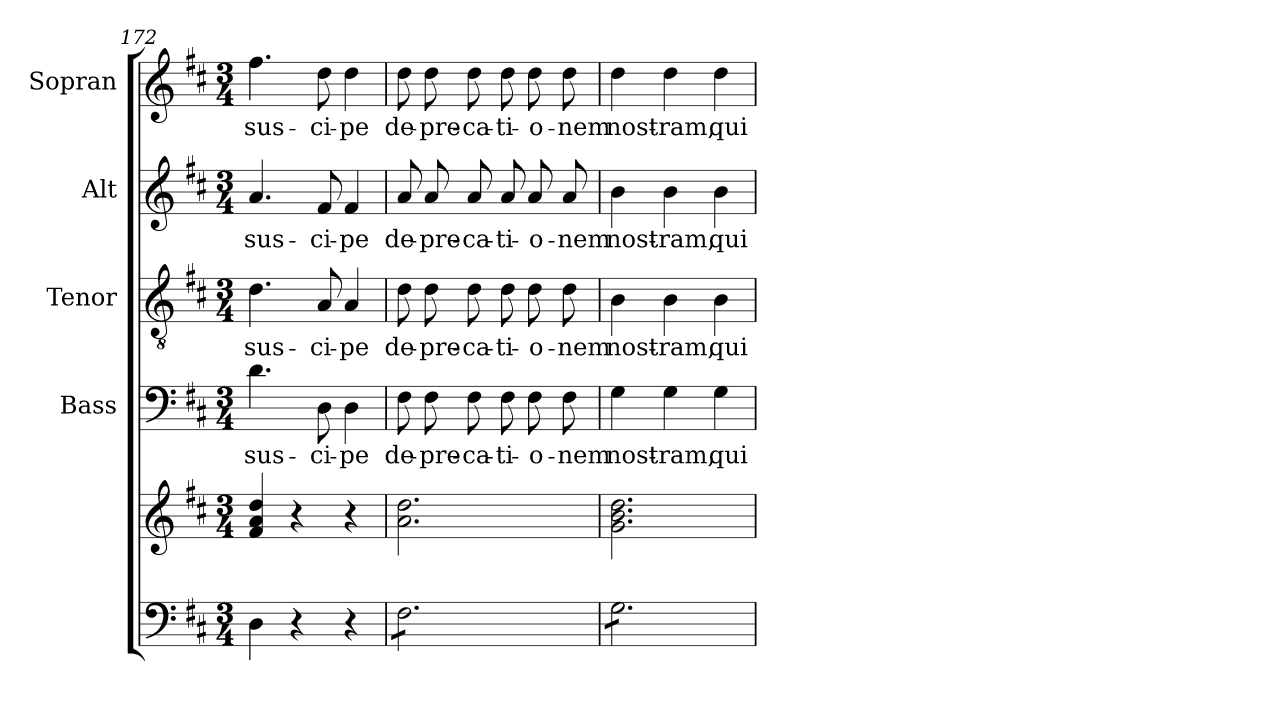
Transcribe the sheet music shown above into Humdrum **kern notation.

**kern	**kern	**kern	**text	**kern	**text	**kern	**text	**kern	**text
*part5	*part5	*part4	*part4	*part3	*part3	*part2	*part2	*part1	*part1
*staff6	*staff5	*staff4	*staff4	*staff3	*staff3	*staff2	*staff2	*staff1	*staff1
*	*	*I"Bass	*	*I"Tenor	*	*I"Alt	*	*I"Sopran	*
*	*	*I'B.	*	*I'T.	*	*I'A.	*	*I'S.	*
*clefF4	*clefG2	*clefF4	*	*clefGv2	*	*clefG2	*	*clefG2	*
*k[f#c#]	*k[f#c#]	*k[f#c#]	*	*k[f#c#]	*	*k[f#c#]	*	*k[f#c#]	*
*D:	*D:	*D:	*	*D:	*	*D:	*	*D:	*
*M3/4	*M3/4	*M3/4	*	*M3/4	*	*M3/4	*	*M3/4	*
=172	=172	=172	=172	=172	=172	=172	=172	=172	=172
!	!	!	!LO:LY:b	!	!LO:LY:b	!	!LO:LY:b	!	!LO:LY:b
4D\	4f#/ 4a/ 4dd/	4.d\	sus-	4.d\	sus-	4.a/	sus-	4.ff#\	sus-
4r	4r	.	.	.	.	.	.	.	.
!	!	!	!LO:LY:b	!	!LO:LY:b	!	!LO:LY:b	!	!LO:LY:b
.	.	8D\	-ci-	8A/	-ci-	8f#/	-ci-	8dd\	-ci-
!	!	!	!LO:LY:b	!	!LO:LY:b	!	!LO:LY:b	!	!LO:LY:b
4r	4r	4D\	-pe	4A/	-pe	4f#/	-pe	4dd\	-pe
!!LO:PB:g=z
=173	=173	=173	=173	=173	=173	=173	=173	=173	=173
!	!	!	!LO:LY:b	!	!LO:LY:b	!	!LO:LY:b	!	!LO:LY:b
*tremolo	*	*	*	*	*	*	*	*	*
8F#\L	2.a\ 2.dd\	8F#\	de-	8d\	de-	8a/	de-	8dd\	de-
!	!	!	!LO:LY:b	!	!LO:LY:b	!	!LO:LY:b	!	!LO:LY:b
8F#\	.	8F#\	-pre-	8d\	-pre-	8a/	-pre-	8dd\	-pre-
!	!	!	!LO:LY:b	!	!LO:LY:b	!	!LO:LY:b	!	!LO:LY:b
8F#\	.	8F#\	-ca-	8d\	-ca-	8a/	-ca-	8dd\	-ca-
!	!	!	!LO:LY:b	!	!LO:LY:b	!	!LO:LY:b	!	!LO:LY:b
8F#\	.	8F#\	-ti-	8d\	-ti-	8a/	-ti-	8dd\	-ti-
!	!	!	!LO:LY:b	!	!LO:LY:b	!	!LO:LY:b	!	!LO:LY:b
8F#\	.	8F#\	-o-	8d\	-o-	8a/	-o-	8dd\	-o-
!	!	!	!LO:LY:b	!	!LO:LY:b	!	!LO:LY:b	!	!LO:LY:b
8F#\J	.	8F#\	-nem	8d\	-nem	8a/	-nem	8dd\	-nem
=174	=174	=174	=174	=174	=174	=174	=174	=174	=174
!	!	!	!LO:LY:b	!	!LO:LY:b	!	!LO:LY:b	!	!LO:LY:b
8G\L	2.g\ 2.b\ 2.dd\	4G\	nost-	4B\	nost-	4b\	nost-	4dd\	nost-
8G\	.	.	.	.	.	.	.	.	.
!	!	!	!LO:LY:b	!	!LO:LY:b	!	!LO:LY:b	!	!LO:LY:b
8G\	.	4G\	-ram,	4B\	-ram,	4b\	-ram,	4dd\	-ram,
8G\	.	.	.	.	.	.	.	.	.
!	!	!	!LO:LY:b	!	!LO:LY:b	!	!LO:LY:b	!	!LO:LY:b
8G\	.	4G\	qui	4B\	qui	4b\	qui	4dd\	qui
8G\J	.	.	.	.	.	.	.	.	.
*Xtremolo	*	*	*	*	*	*	*	*	*
=	=	=	=	=	=	=	=	=	=
*-	*-	*-	*-	*-	*-	*-	*-	*-	*-
